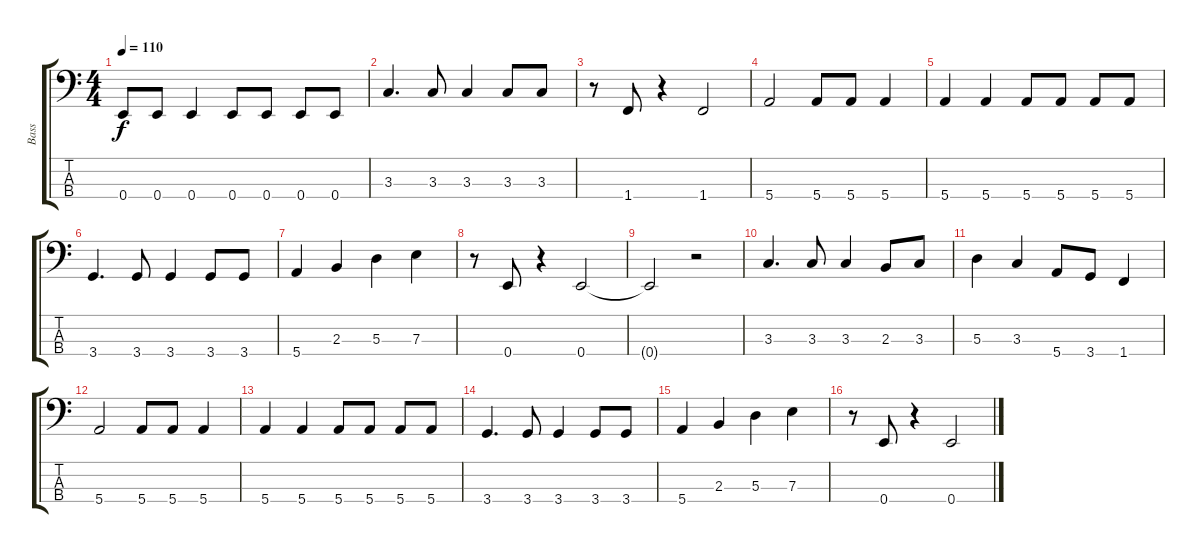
\track ("Bass" "Bass") {instrument electricbassfinger}
\staff {score tabs}
\tuning (G2 D2 A1 E1) {hide}
\ts (4 4)
\tempo 110
\clef f4
\ks c
0.4.8{dy f} 0.4.8 0.4.4 0.4.8 0.4.8 0.4.8 0.4.8 |
3.3.4{d} 3.3.8 3.3.4 3.3.8 3.3.8 |
r.8 1.4.8 r.4 1.4.2 |
5.4.2 5.4.8 5.4.8 5.4.4 |
5.4.4 5.4.4 5.4.8 5.4.8 5.4.8 5.4.8 |
3.4.4{d} 3.4.8 3.4.4 3.4.8 3.4.8 |
5.4.4 2.3.4 5.3.4 7.3.4 |
r.8 0.4.8 r.4 0.4.2 |
0.4{t}.2 r.2 |
3.3.4{d} 3.3.8 3.3.4 2.3.8 3.3.8 |
5.3.4 3.3.4 5.4.8 3.4.8 1.4.4 |
5.4.2 5.4.8 5.4.8 5.4.4 |
5.4.4 5.4.4 5.4.8 5.4.8 5.4.8 5.4.8 |
3.4.4{d} 3.4.8 3.4.4 3.4.8 3.4.8 |
5.4.4 2.3.4 5.3.4 7.3.4 |
r.8 0.4.8 r.4 0.4.2
